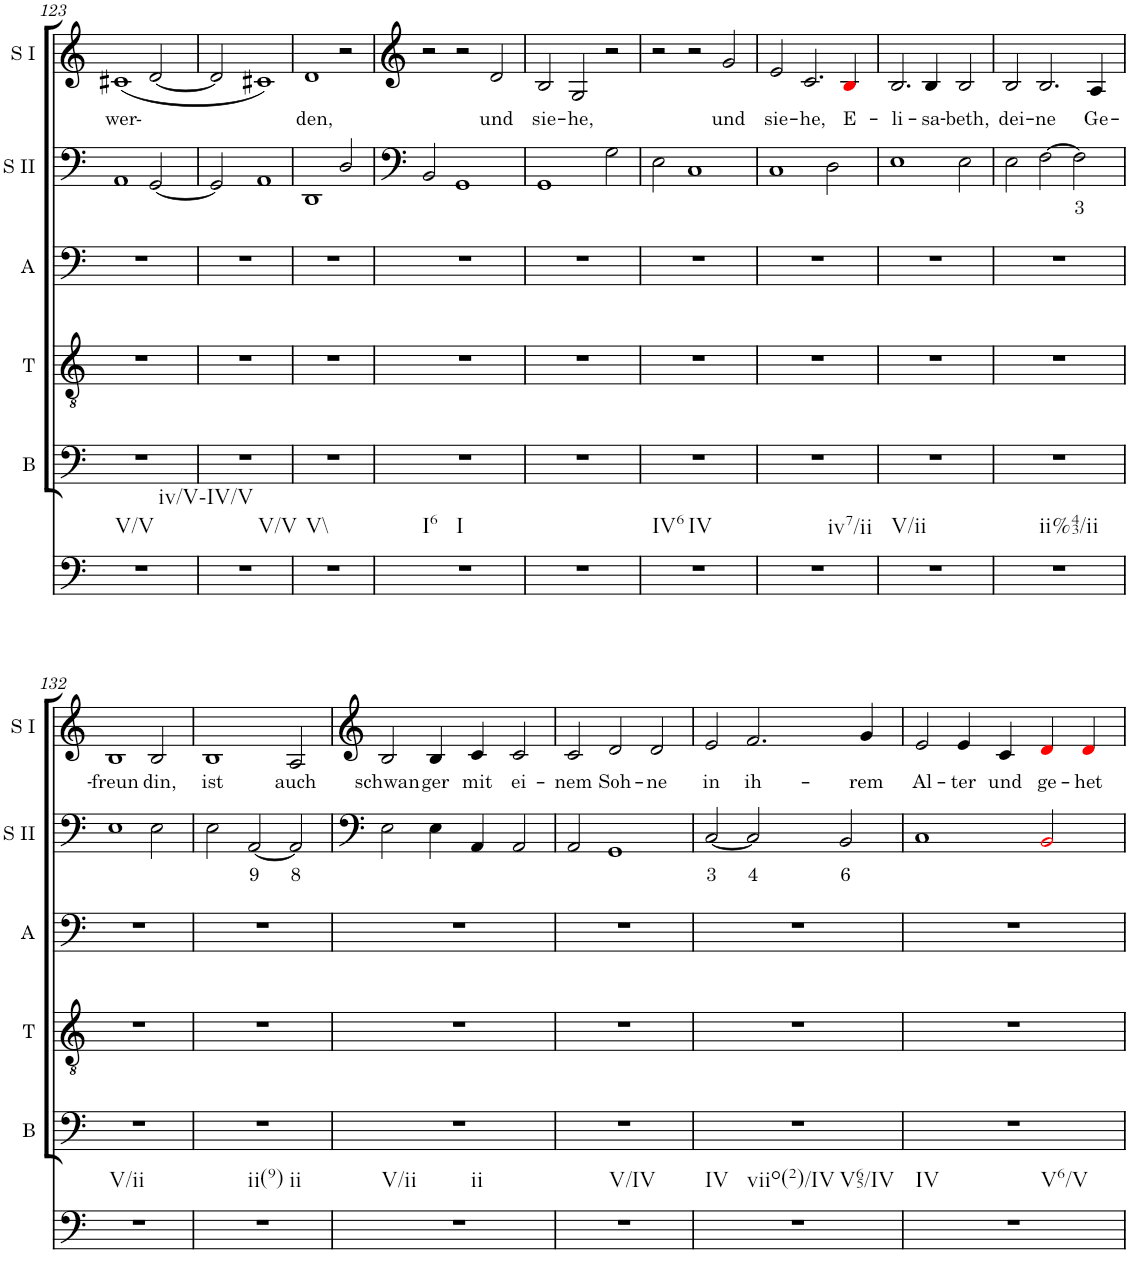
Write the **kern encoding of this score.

**kern	**kern	**kern	**kern	**kern	**text	**kern	**text
*part6	*part5	*part4	*part3	*part2	*part2	*part1	*part1
*staff6	*staff5	*staff4	*staff3	*staff2	*staff2	*staff1	*staff1
*I"Continuo	*I"Bass	*I"Tenor	*I"Alto	*I"Soprano II	*	*I"Soprano I	*
*	*I'B	*I'T	*I'A	*I'S II	*	*I'S I	*
!!LO:PB:g=z
*clefF4	*clefF4	*clefGv2	*clefG2	*clefG2	*	*clefG2	*
*k[]	*k[]	*k[]	*k[]	*k[]	*	*k[]	*
*M3/2	*M3/2	*M3/2	*M3/2	*M3/2	*	*M3/2	*
=123	=123	=123	=123	=123	=123	=123	=123
!LO:TX:b:t=V/V	!	!	!	!	!	!	!
!LO:TX:b:t=iv/V-IV/V	!	!	!	!	!	!	!
!	!	!	!	!	!	!	!LO:LY:b
1.r	1.r	1.r	1.r	1AA	.	(1c#X	wer-
.	.	.	.	[2GG/	.	[2d/	.
=124	=124	=124	=124	=124	=124	=124	=124
!LO:TX:b:t=V/V	!	!	!	!	!	!	!
1.r	1.r	1.r	1.r	2GG/]	.	2d/]	.
.	.	.	.	1AA	.	1c#X)	.
=125	=125	=125	=125	=125	=125	=125	=125
!LO:TX:b:t=V\\	!	!	!	!	!	!	!
!	!	!	!	!	!	!	!LO:LY:b
1.r	1.r	1.r	1.r	1DD	.	1d	den,
.	.	.	.	2D/	.	2r	.
=126	=126	=126	=126	=126	=126	=126	=126
!LO:TX:b:t=I6	!	!	!	!	!	!	!
!LO:TX:b:t=I	!	!	!	!	!	!	!
1.r	1.r	1.r	1.r	2BB/	.	2r	.
.	.	.	.	1GG	.	2r	.
!	!	!	!	!	!	!	!LO:LY:b
.	.	.	.	.	.	2d/	und
=127	=127	=127	=127	=127	=127	=127	=127
!	!	!	!	!	!	!	!LO:LY:b
1.r	1.r	1.r	1.r	1GG	.	2B/	sie-
!	!	!	!	!	!	!	!LO:LY:b
.	.	.	.	.	.	2G/	he,
.	.	.	.	2G\	.	2r	.
=128	=128	=128	=128	=128	=128	=128	=128
!LO:TX:b:t=IV6	!	!	!	!	!	!	!
!LO:TX:b:t=IV	!	!	!	!	!	!	!
1.r	1.r	1.r	1.r	2E\	.	2r	.
.	.	.	.	1C	.	2r	.
!	!	!	!	!	!	!	!LO:LY:b
.	.	.	.	.	.	2g/	und
=129	=129	=129	=129	=129	=129	=129	=129
!LO:TX:b:t=iv7/ii	!	!	!	!	!	!	!
!	!	!	!	!	!	!	!LO:LY:b
1.r	1.r	1.r	1.r	1C	.	2e/	sie-
!	!	!	!	!	!	!	!LO:LY:b
.	.	.	.	.	.	2.c/	he,
.	.	.	.	2D\	.	.	.
!	!	!	!	!	!	!	!LO:LY:b
.	.	.	.	.	.	4Bi/	E-
=130	=130	=130	=130	=130	=130	=130	=130
!LO:TX:b:t=V/ii	!	!	!	!	!	!	!
!	!	!	!	!	!	!	!LO:LY:b
1.r	1.r	1.r	1.r	1E	.	2.B/	li-
!	!	!	!	!	!	!	!LO:LY:b
.	.	.	.	.	.	4B/	sa-
!	!	!	!	!	!	!	!LO:LY:b
.	.	.	.	2E\	.	2B/	beth,
=131	=131	=131	=131	=131	=131	=131	=131
!LO:TX:b:t=ii%43/ii	!	!	!	!	!	!	!
!	!	!	!	!	!	!	!LO:LY:b
1.r	1.r	1.r	1.r	2E\	.	2B/	dei-
!	!	!	!	!	!	!	!LO:LY:b
.	.	.	.	[2F\	.	2.B/	ne
!	!	!	!	!	!LO:LY:b	!	!
.	.	.	.	2F\]	3	.	.
!	!	!	!	!	!	!	!LO:LY:b
.	.	.	.	.	.	4A/	Ge-
!!LO:LB:g=z
=132	=132	=132	=132	=132	=132	=132	=132
!LO:TX:b:t=V/ii	!	!	!	!	!	!	!
!	!	!	!	!	!	!	!LO:LY:b
1.r	1.r	1.r	1.r	1E	.	1B	freun-
!	!	!	!	!	!	!	!LO:LY:b
.	.	.	.	2E\	.	2B/	din,
=133	=133	=133	=133	=133	=133	=133	=133
!LO:TX:b:t=ii(9)	!	!	!	!	!	!	!
!LO:TX:b:t=ii	!	!	!	!	!	!	!
!	!	!	!	!	!	!	!LO:LY:b
1.r	1.r	1.r	1.r	2E\	.	1B	ist
!	!	!	!	!	!LO:LY:b	!	!
.	.	.	.	[2AA/	9	.	.
!	!	!	!	!	!LO:LY:b	!	!LO:LY:b
.	.	.	.	2AA/]	8	2A/	auch
=134	=134	=134	=134	=134	=134	=134	=134
!LO:TX:b:t=V/ii	!	!	!	!	!	!	!
!LO:TX:b:t=ii	!	!	!	!	!	!	!
!	!	!	!	!	!	!	!LO:LY:b
1.r	1.r	1.r	1.r	2E\	.	2B/	schwan-
!	!	!	!	!	!	!	!LO:LY:b
.	.	.	.	4E\	.	4B/	ger
!	!	!	!	!	!	!	!LO:LY:b
.	.	.	.	4AA/	.	4c/	mit
!	!	!	!	!	!	!	!LO:LY:b
.	.	.	.	2AA/	.	2c/	ei-
=135	=135	=135	=135	=135	=135	=135	=135
!LO:TX:b:t=V/IV	!	!	!	!	!	!	!
!	!	!	!	!	!	!	!LO:LY:b
1.r	1.r	1.r	1.r	2AA/	.	2c/	nem
!	!	!	!	!	!	!	!LO:LY:b
.	.	.	.	1GG	.	2d/	Soh-
!	!	!	!	!	!	!	!LO:LY:b
.	.	.	.	.	.	2d/	ne
=136	=136	=136	=136	=136	=136	=136	=136
!LO:TX:b:t=IV	!	!	!	!	!	!	!
!LO:TX:b:t=viio(2)/IV	!	!	!	!	!	!	!
!LO:TX:b:t=V65/IV	!	!	!	!	!	!	!
!	!	!	!	!	!LO:LY:b	!	!LO:LY:b
1.r	1.r	1.r	1.r	[2C/	3	2e/	in
!	!	!	!	!	!LO:LY:b	!	!LO:LY:b
.	.	.	.	2C/]	4	2.f/	ih-
!	!	!	!	!	!LO:LY:b	!	!
.	.	.	.	2BB/	6	.	.
!	!	!	!	!	!	!	!LO:LY:b
.	.	.	.	.	.	4g/	rem
=137	=137	=137	=137	=137	=137	=137	=137
!LO:TX:b:t=IV	!	!	!	!	!	!	!
!LO:TX:b:t=V6/V	!	!	!	!	!	!	!
!	!	!	!	!	!	!	!LO:LY:b
1.r	1.r	1.r	1.r	1C	.	2e/	Al-
!	!	!	!	!	!	!	!LO:LY:b
.	.	.	.	.	.	4e/	ter
!	!	!	!	!	!	!	!LO:LY:b
.	.	.	.	.	.	4c/	und
!	!	!	!	!	!	!	!LO:LY:b
.	.	.	.	2BBi/	.	4di/	ge-
!	!	!	!	!	!	!	!LO:LY:b
.	.	.	.	.	.	4di/	het
=	=	=	=	=	=	=	=
*-	*-	*-	*-	*-	*-	*-	*-
